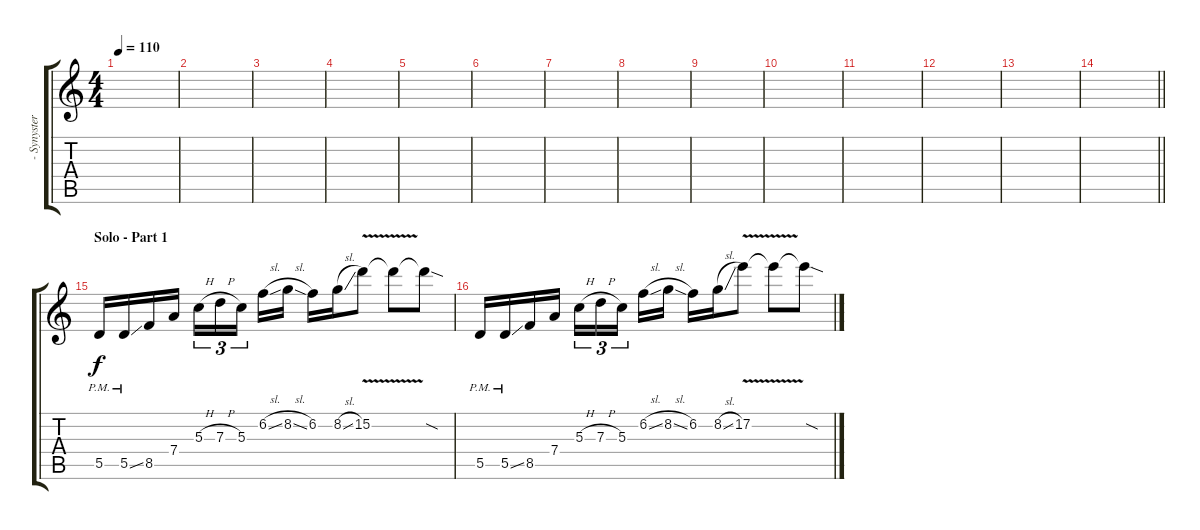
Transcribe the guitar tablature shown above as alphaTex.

\track ("- Synyster Gates - Lead" "- Synyster") {instrument overdrivenguitar}
\staff {score tabs}
\tuning (E4 B3 G3 D3 A2 D2) {hide}
\ts (4 4)
\tempo 110
\clef g2
\ks c
|
|
|
|
|
|
|
|
|
|
|
|
|
\barLineRight lightlight
|
\section ("" "Solo - Part 1")
5.5{pm}.16 5.5{ss pm}.16 8.5.16 7.4.16 5.3{h}.16{tu (3 2)} 7.3{h}.16{tu (3 2)} 5.3.16{tu (3 2) beam splitsecondary} 6.2{sl}.16 8.2{sl}.16 6.2.16 8.2{sl}.16 15.2{v}.8 15.2{t}.8 15.2{sod t}.8 |
5.5{pm}.16 5.5{ss pm}.16 8.5.16 7.4.16 5.3{h}.16{tu (3 2)} 7.3{h}.16{tu (3 2)} 5.3.16{tu (3 2) beam splitsecondary} 6.2{sl}.16 8.2{sl}.16 6.2.16 8.2{sl}.16 17.2{v}.8 17.2{t}.8 17.2{sod t}.8
